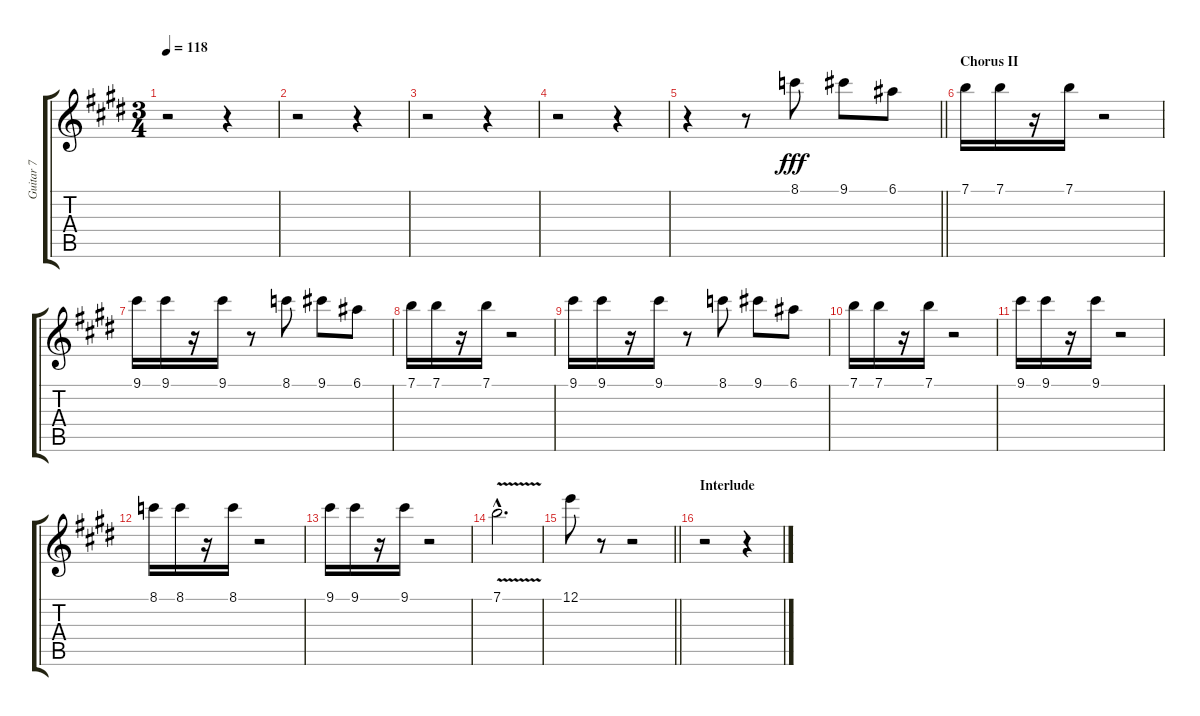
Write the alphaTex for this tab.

\track ("Guitar 7" "Guitar 7") {instrument distortionguitar}
\staff {score tabs}
\tuning (E4 B3 G3 D3 A2 E2) {hide}
\ts (3 4)
\tempo 118
\clef g2
\ks e
r.2{dy fff} r.4 |
r.2 r.4 |
r.2 r.4 |
r.2 r.4 |
\barLineRight lightlight
r.4 r.8 8.1.8 9.1.8 6.1.8 |
\section ("" "Chorus II")
7.1.16 7.1.16 r.16 7.1.16 r.2 |
9.1.16 9.1.16 r.16 9.1.16 r.8 8.1.8 9.1.8 6.1.8 |
7.1.16 7.1.16 r.16 7.1.16 r.2 |
9.1.16 9.1.16 r.16 9.1.16 r.8 8.1.8 9.1.8 6.1.8 |
7.1.16 7.1.16 r.16 7.1.16 r.2 |
9.1.16 9.1.16 r.16 9.1.16 r.2 |
8.1.16 8.1.16 r.16 8.1.16 r.2 |
9.1.16 9.1.16 r.16 9.1.16 r.2 |
7.1{v hac}.2{d} |
\barLineRight lightlight
12.1.8 r.8 r.2 |
\section ("" "Interlude")
r.2 r.4
